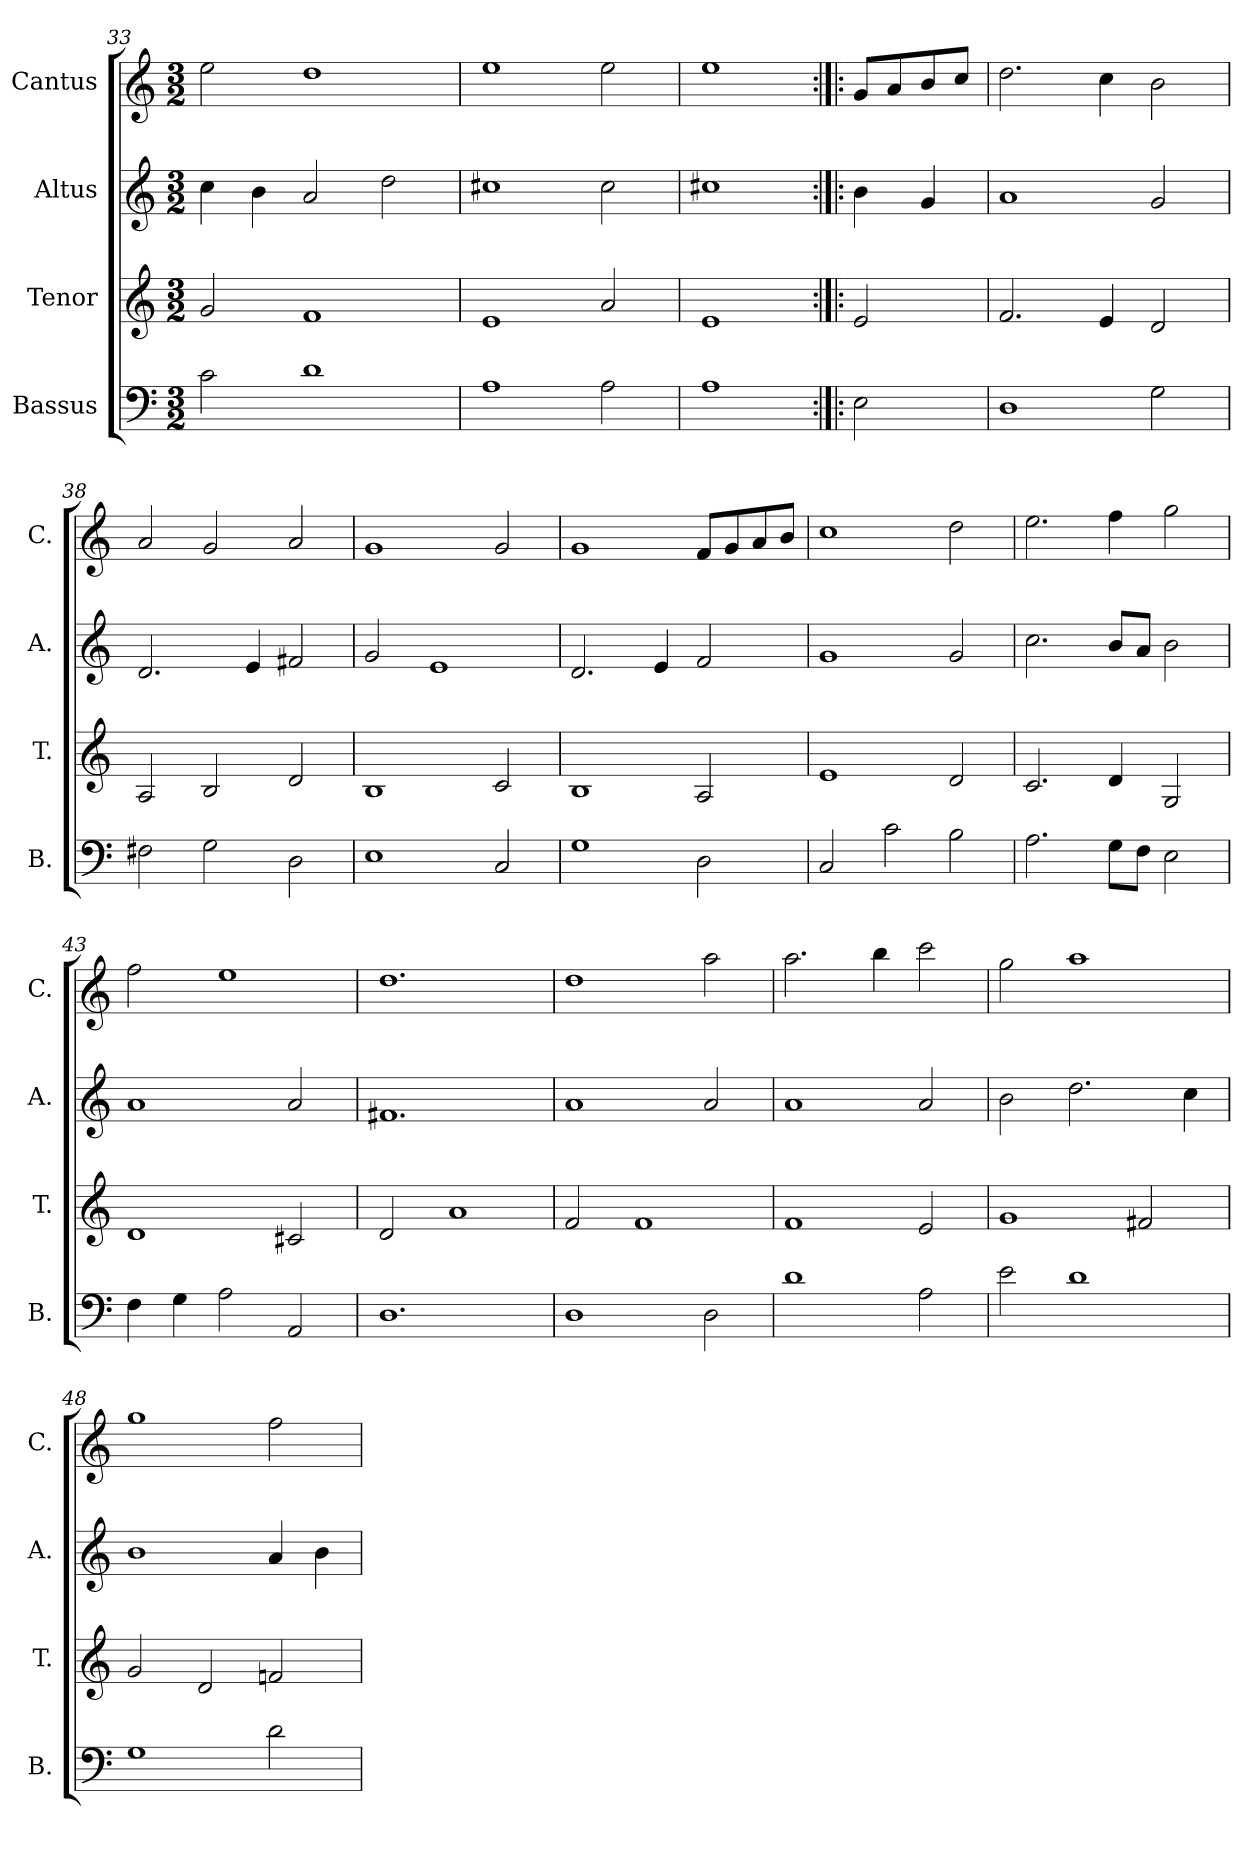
**kern	**kern	**kern	**kern
*part4	*part3	*part2	*part1
*staff4	*staff3	*staff2	*staff1
*I"Bassus	*I"Tenor	*I"Altus	*I"Cantus
*I'B.	*I'T.	*I'A.	*I'C.
*clefF4	*clefG2	*clefG2	*clefG2
*k[]	*k[]	*k[]	*k[]
*M3/2	*M3/2	*M3/2	*M3/2
=33	=33	=33	=33
2c\	2g/	4cc\	2ee\
.	.	4b\	.
1d	1f	2a/	1dd
.	.	2dd\	.
=34	=34	=34	=34
1A	1e	1cc#X	1ee
2A\	2a/	2cc#\	2ee\
=35	=35	=35	=35
1A	1e	1cc#X	1ee
=36:|!|:	=36:|!|:	=36:|!|:	=36:|!|:
2E\	2e/	4b\	8g/L
.	.	.	8a/
.	.	4g/	8b/
.	.	.	8cc/J
=37	=37	=37	=37
1D	2.f/	1a	2.dd\
.	4e/	.	4cc\
2G\	2d/	2g/	2b\
=38	=38	=38	=38
2F#X\	2A/	2.d/	2a/
2G\	2B/	.	2g/
.	.	4e/	.
2D\	2d/	2f#X/	2a/
=39	=39	=39	=39
1E	1B	2g/	1g
.	.	1e	.
2C/	2c/	.	2g/
=40	=40	=40	=40
1G	1B	2.d/	1g
.	.	4e/	.
2D\	2A/	2f/	8f/L
.	.	.	8g/
.	.	.	8a/
.	.	.	8b/J
!!LO:LB:g=z
=41	=41	=41	=41
2C/	1e	1g	1cc
2c\	.	.	.
2B\	2d/	2g/	2dd\
=42	=42	=42	=42
2.A\	2.c/	2.cc\	2.ee\
8G\L	4d/	8b/L	4ff\
8F\J	.	8a/J	.
2E\	2G/	2b\	2gg\
=43	=43	=43	=43
4F\	1d	1a	2ff\
4G\	.	.	.
2A\	.	.	1ee
2AA/	2c#X/	2a/	.
=44	=44	=44	=44
1.D	2d/	1.f#X	1.dd
.	1a	.	.
=45	=45	=45	=45
1D	2f/	1a	1dd
.	1f	.	.
2D\	.	2a/	2aa\
=46	=46	=46	=46
1d	1f	1a	2.aa\
.	.	.	4bb\
2A\	2e/	2a/	2ccc\
=47	=47	=47	=47
2e\	1g	2b\	2gg\
1d	.	2.dd\	1aa
.	2f#X/	.	.
.	.	4cc\	.
=48	=48	=48	=48
1G	2g/	1b	1gg
.	2d/	.	.
2d\	2fn/	4a/	2ff\
.	.	4b\	.
=	=	=	=
*-	*-	*-	*-
